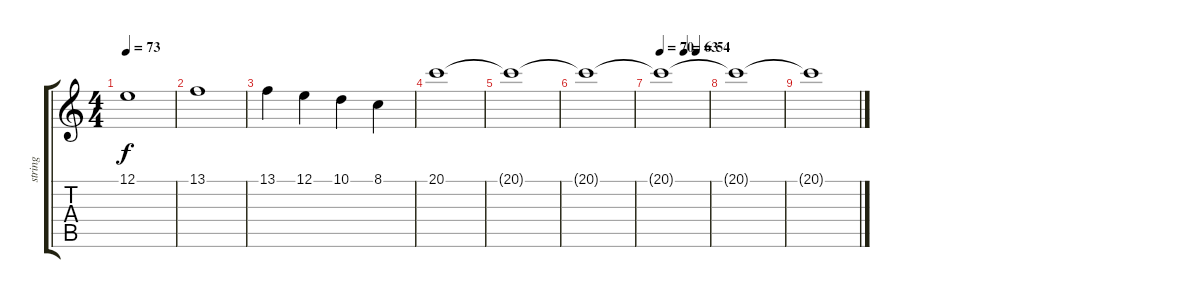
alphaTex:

\track ("string" "string") {instrument stringensemble1}
\staff {score tabs}
\tuning (E4 B3 G3 D3 A2 E2) {hide}
\ts (4 4)
\tempo 73
\clef g2
\ks c
12.1{t}.1{dy f} |
13.1.1 |
13.1.4 12.1.4 10.1.4 8.1.4 |
20.1.1 |
20.1{t}.1 |
20.1{t}.1 |
\tempo 70
\tempo (63 0.5)
\tempo (54 0.75)
20.1{t}.1 |
20.1{t}.1 |
20.1{t}.1{volume 5}
